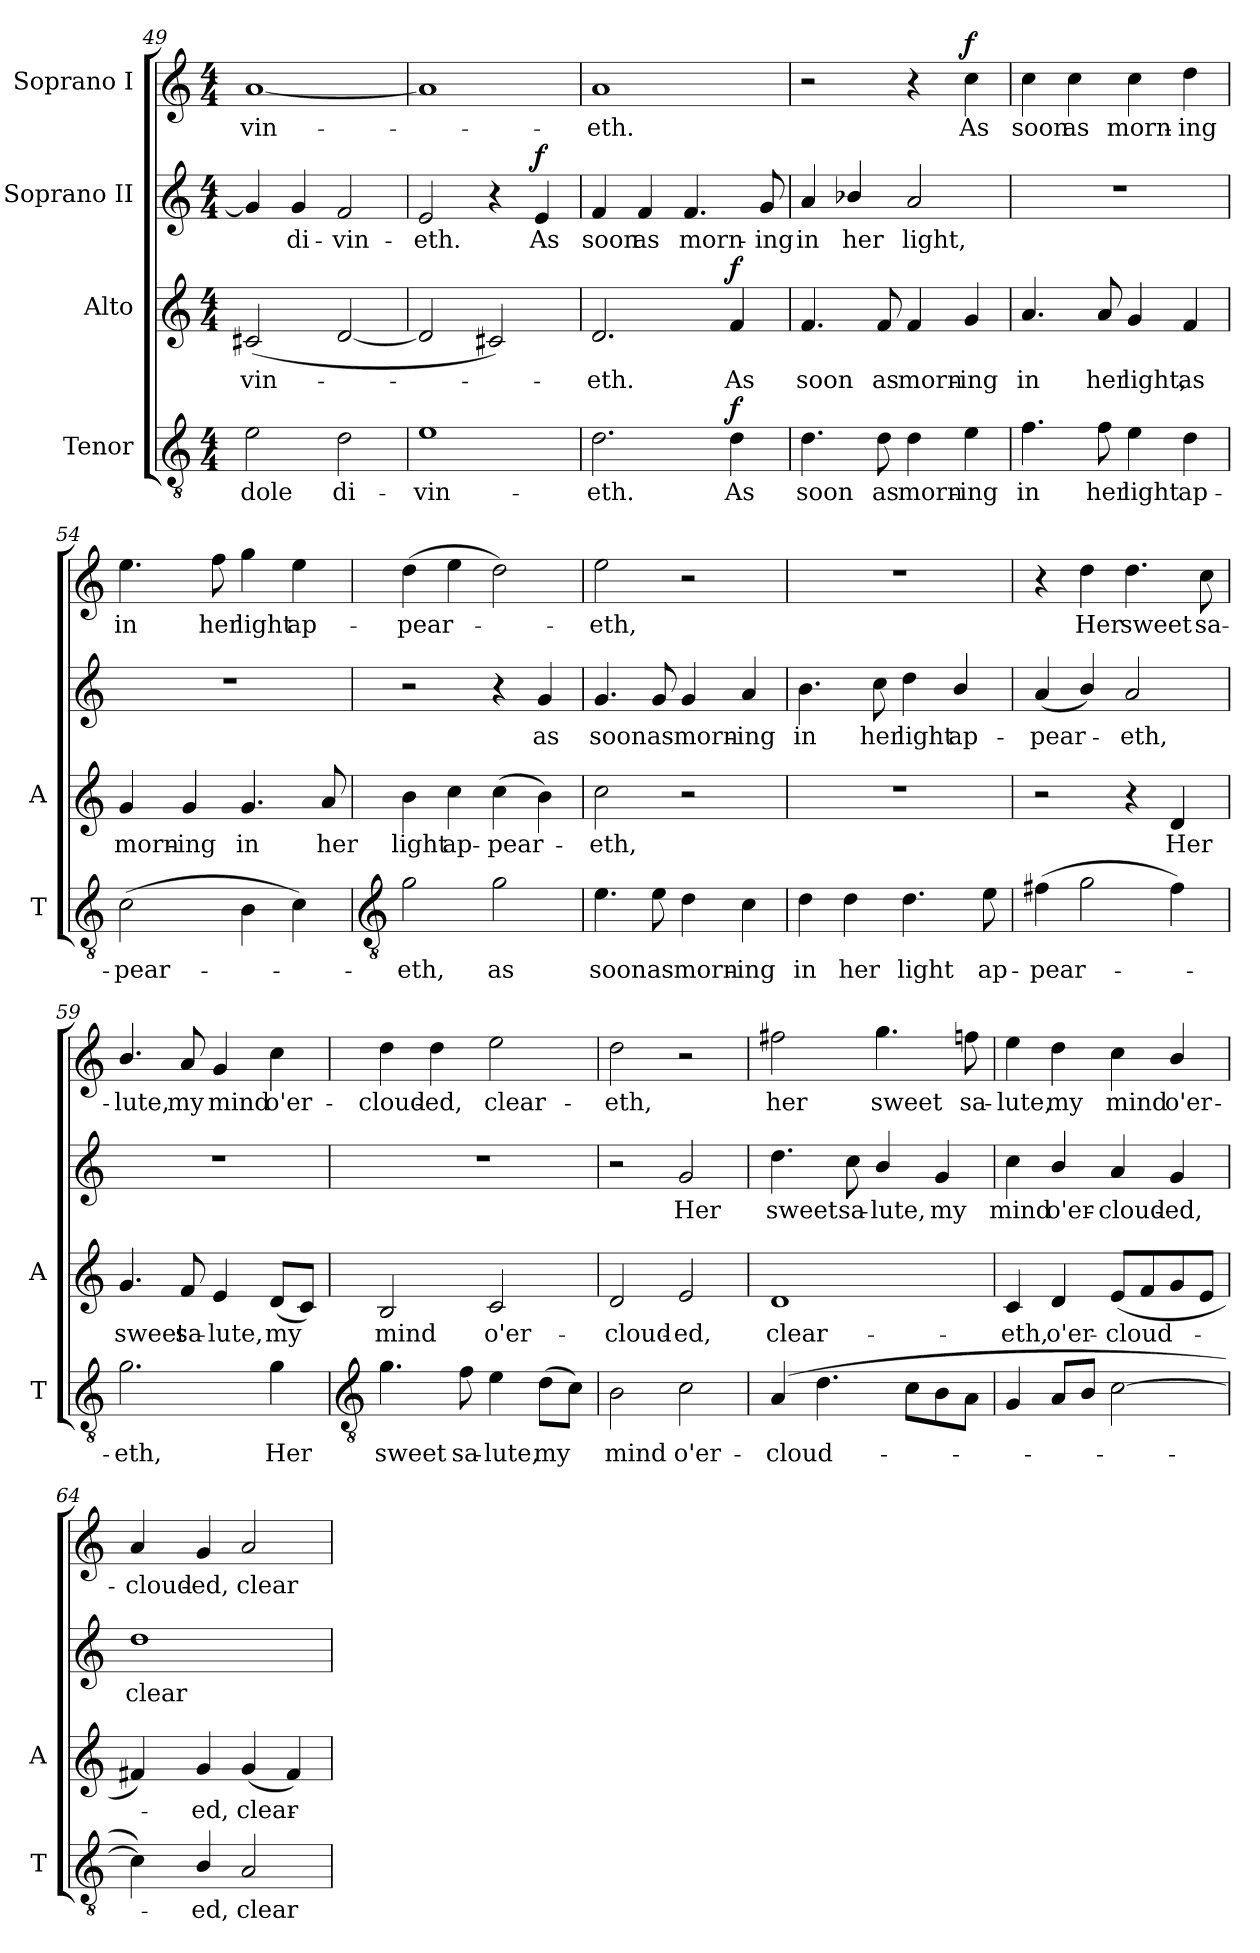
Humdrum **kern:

**kern	**text	**dynam	**kern	**text	**dynam	**kern	**text	**dynam	**kern	**text	**dynam
*part4	*part4	*part4	*part3	*part3	*part3	*part2	*part2	*part2	*part1	*part1	*part1
*staff4	*staff4	*staff4	*staff3	*staff3	*staff3	*staff2	*staff2	*staff2	*staff1	*staff1	*staff1
*I"Tenor	*	*	*I"Alto	*	*	*I"Soprano II	*	*	*I"Soprano I	*	*
*I'T	*	*	*I'A	*	*	*	*	*	*	*	*
!!LO:LB:g=z
*clefGv2	*	*	*clefG2	*	*	*clefG2	*	*	*clefG2	*	*
*k[]	*	*	*k[]	*	*	*k[]	*	*	*k[]	*	*
*C:	*	*	*C:	*	*	*C:	*	*	*C:	*	*
*M4/4	*	*	*M4/4	*	*	*M4/4	*	*	*M4/4	*	*
=49	=49	=49	=49	=49	=49	=49	=49	=49	=49	=49	=49
!	!LO:LY:b	!	!	!LO:LY:b	!	!	!	!	!	!LO:LY:b	!
2e	dole	.	(<2c#X	-vin-	.	4g]	.	.	[1a	-vin-	.
!	!	!	!	!	!	!	!LO:LY:b	!	!	!	!
.	.	.	.	.	.	4g	di-	.	.	.	.
!	!LO:LY:b	!	!	!	!	!	!LO:LY:b	!	!	!	!
2d	di-	.	[2d	.	.	2f	-vin-	.	.	.	.
=50	=50	=50	=50	=50	=50	=50	=50	=50	=50	=50	=50
!	!LO:LY:b	!	!	!	!	!	!LO:LY:b	!	!	!	!
1e	-vin-	.	2d]	.	.	2e	-eth.	.	1a]	.	.
.	.	.	2c#X)	.	.	4r	.	.	.	.	.
!	!	!	!	!	!	!	!LO:LY:b	!LO:DY:b	!	!	!
.	.	.	.	.	.	4e	As	f	.	.	.
=51	=51	=51	=51	=51	=51	=51	=51	=51	=51	=51	=51
!	!LO:LY:b	!	!	!LO:LY:b	!	!	!LO:LY:b	!	!	!LO:LY:b	!
2.d	-eth.	.	2.d	eth.	.	4f	soon	.	1a	eth.	.
!	!	!	!	!	!	!	!LO:LY:b	!	!	!	!
.	.	.	.	.	.	4f	as	.	.	.	.
!	!	!	!	!	!	!	!LO:LY:b	!	!	!	!
.	.	.	.	.	.	4.f	morn-	.	.	.	.
!	!LO:LY:b	!LO:DY:b	!	!LO:LY:b	!LO:DY:b	!	!	!	!	!	!
4d	As	f	4f	As	f	.	.	.	.	.	.
!	!	!	!	!	!	!	!LO:LY:b	!	!	!	!
.	.	.	.	.	.	8g	-ing	.	.	.	.
=52	=52	=52	=52	=52	=52	=52	=52	=52	=52	=52	=52
!	!LO:LY:b	!	!	!LO:LY:b	!	!	!LO:LY:b	!	!	!	!
4.d	soon	.	4.f	soon	.	4a	in	.	2r	.	.
!	!	!	!	!	!	!	!LO:LY:b	!	!	!	!
.	.	.	.	.	.	4b-X/	her	.	.	.	.
!	!LO:LY:b	!	!	!LO:LY:b	!	!	!	!	!	!	!
8d	as	.	8f	as	.	.	.	.	.	.	.
!	!LO:LY:b	!	!	!LO:LY:b	!	!	!LO:LY:b	!	!	!	!
4d	morn-	.	4f	morn-	.	2a	light,	.	4r	.	.
!	!LO:LY:b	!	!	!LO:LY:b	!	!	!	!	!	!LO:LY:b	!LO:DY:b
4e	-ing	.	4g	-ing	.	.	.	.	4cc	As	f
=53	=53	=53	=53	=53	=53	=53	=53	=53	=53	=53	=53
!	!LO:LY:b	!	!	!LO:LY:b	!	!	!	!	!	!LO:LY:b	!
4.f	in	.	4.a	in	.	1r	.	.	4cc	soon	.
!	!	!	!	!	!	!	!	!	!	!LO:LY:b	!
.	.	.	.	.	.	.	.	.	4cc	as	.
!	!LO:LY:b	!	!	!LO:LY:b	!	!	!	!	!	!	!
8f	her	.	8a	her	.	.	.	.	.	.	.
!	!LO:LY:b	!	!	!LO:LY:b	!	!	!	!	!	!LO:LY:b	!
4e	light	.	4g	light,	.	.	.	.	4cc	morn-	.
!	!LO:LY:b	!	!	!LO:LY:b	!	!	!	!	!	!LO:LY:b	!
4d	ap-	.	4f	as	.	.	.	.	4dd	-ing	.
=54	=54	=54	=54	=54	=54	=54	=54	=54	=54	=54	=54
!	!LO:LY:b	!	!	!LO:LY:b	!	!	!	!	!	!LO:LY:b	!
(>2c	-pear-	.	4g	morn-	.	1r	.	.	4.ee	in	.
!	!	!	!	!LO:LY:b	!	!	!	!	!	!	!
.	.	.	4g	-ing	.	.	.	.	.	.	.
!	!	!	!	!	!	!	!	!	!	!LO:LY:b	!
.	.	.	.	.	.	.	.	.	8ff	her	.
!	!	!	!	!LO:LY:b	!	!	!	!	!	!LO:LY:b	!
4B	.	.	4.g	in	.	.	.	.	4gg	light	.
!	!	!	!	!	!	!	!	!	!	!LO:LY:b	!
4c)	.	.	.	.	.	.	.	.	4ee	ap-	.
!	!	!	!	!LO:LY:b	!	!	!	!	!	!	!
.	.	.	8a	her	.	.	.	.	.	.	.
!!LO:LB:g=z
=55	=55	=55	=55	=55	=55	=55	=55	=55	=55	=55	=55
*clefGv2	*	*	*	*	*	*	*	*	*	*	*
!	!LO:LY:b	!	!	!LO:LY:b	!	!	!	!	!	!LO:LY:b	!
2g	eth,	.	4b	light	.	2r	.	.	(>4dd	-pear-	.
!	!	!	!	!LO:LY:b	!	!	!	!	!	!	!
.	.	.	4cc	ap-	.	.	.	.	4ee	.	.
!	!LO:LY:b	!	!	!LO:LY:b	!	!	!	!	!	!	!
2g	as	.	(>4cc	-pear-	.	4r	.	.	2dd)	.	.
!	!	!	!	!	!	!	!LO:LY:b	!	!	!	!
.	.	.	4b)	.	.	4g	as	.	.	.	.
=56	=56	=56	=56	=56	=56	=56	=56	=56	=56	=56	=56
!	!LO:LY:b	!	!	!LO:LY:b	!	!	!LO:LY:b	!	!	!LO:LY:b	!
4.e	soon	.	2cc	eth,	.	4.g	soon	.	2ee	eth,	.
!	!LO:LY:b	!	!	!	!	!	!LO:LY:b	!	!	!	!
8e	as	.	.	.	.	8g	as	.	.	.	.
!	!LO:LY:b	!	!	!	!	!	!LO:LY:b	!	!	!	!
4d	morn-	.	2r	.	.	4g	morn-	.	2r	.	.
!	!LO:LY:b	!	!	!	!	!	!LO:LY:b	!	!	!	!
4c	-ing	.	.	.	.	4a	-ing	.	.	.	.
=57	=57	=57	=57	=57	=57	=57	=57	=57	=57	=57	=57
!	!LO:LY:b	!	!	!	!	!	!LO:LY:b	!	!	!	!
4d	in	.	1r	.	.	4.b	in	.	1r	.	.
!	!LO:LY:b	!	!	!	!	!	!	!	!	!	!
4d	her	.	.	.	.	.	.	.	.	.	.
!	!	!	!	!	!	!	!LO:LY:b	!	!	!	!
.	.	.	.	.	.	8cc	her	.	.	.	.
!	!LO:LY:b	!	!	!	!	!	!LO:LY:b	!	!	!	!
4.d	light	.	.	.	.	4dd	light	.	.	.	.
!	!	!	!	!	!	!	!LO:LY:b	!	!	!	!
.	.	.	.	.	.	4b/	ap-	.	.	.	.
!	!LO:LY:b	!	!	!	!	!	!	!	!	!	!
8e	ap-	.	.	.	.	.	.	.	.	.	.
=58	=58	=58	=58	=58	=58	=58	=58	=58	=58	=58	=58
!	!LO:LY:b	!	!	!	!	!	!LO:LY:b	!	!	!	!
(>4f#X	-pear-	.	2r	.	.	(<4a	-pear-	.	4r	.	.
!	!	!	!	!	!	!	!	!	!	!LO:LY:b	!
2g	.	.	.	.	.	4b/)	.	.	4dd	Her	.
!	!	!	!	!	!	!	!LO:LY:b	!	!	!LO:LY:b	!
.	.	.	4r	.	.	2a	eth,	.	4.dd	sweet	.
!	!	!	!	!LO:LY:b	!	!	!	!	!	!	!
4f#)	.	.	4d	Her	.	.	.	.	.	.	.
!	!	!	!	!	!	!	!	!	!	!LO:LY:b	!
.	.	.	.	.	.	.	.	.	8cc	sa-	.
=59	=59	=59	=59	=59	=59	=59	=59	=59	=59	=59	=59
!	!LO:LY:b	!	!	!LO:LY:b	!	!	!	!	!	!LO:LY:b	!
2.g	eth,	.	4.g	sweet	.	1r	.	.	4.b/	-lute,	.
!	!	!	!	!LO:LY:b	!	!	!	!	!	!LO:LY:b	!
.	.	.	8f	sa-	.	.	.	.	8a	my	.
!	!	!	!	!LO:LY:b	!	!	!	!	!	!LO:LY:b	!
.	.	.	4e	-lute,	.	.	.	.	4g	mind	.
!	!LO:LY:b	!	!	!LO:LY:b	!	!	!	!	!	!LO:LY:b	!
4g	Her	.	(<8dL	my	.	.	.	.	4cc	o'er-	.
.	.	.	8cJ)	.	.	.	.	.	.	.	.
!!LO:LB:g=z
=60	=60	=60	=60	=60	=60	=60	=60	=60	=60	=60	=60
*clefGv2	*	*	*	*	*	*	*	*	*	*	*
!	!LO:LY:b	!	!	!LO:LY:b	!	!	!	!	!	!LO:LY:b	!
4.g	sweet	.	2B	mind	.	1r	.	.	4dd	-cloud-	.
!	!	!	!	!	!	!	!	!	!	!LO:LY:b	!
.	.	.	.	.	.	.	.	.	4dd	-ed,	.
!	!LO:LY:b	!	!	!	!	!	!	!	!	!	!
8f	sa-	.	.	.	.	.	.	.	.	.	.
!	!LO:LY:b	!	!	!LO:LY:b	!	!	!	!	!	!LO:LY:b	!
4e	-lute,	.	2c	o'er-	.	.	.	.	2ee	clear-	.
!	!LO:LY:b	!	!	!	!	!	!	!	!	!	!
(>8dL	my	.	.	.	.	.	.	.	.	.	.
8cJ)	.	.	.	.	.	.	.	.	.	.	.
=61	=61	=61	=61	=61	=61	=61	=61	=61	=61	=61	=61
!	!LO:LY:b	!	!	!LO:LY:b	!	!	!	!	!	!LO:LY:b	!
2B	mind	.	2d	-cloud-	.	2r	.	.	2dd	-eth,	.
!	!LO:LY:b	!	!	!LO:LY:b	!	!	!LO:LY:b	!	!	!	!
2c	o'er-	.	2e	-ed,	.	2g	Her	.	2r	.	.
=62	=62	=62	=62	=62	=62	=62	=62	=62	=62	=62	=62
!	!LO:LY:b	!	!	!LO:LY:b	!	!	!LO:LY:b	!	!	!LO:LY:b	!
(<4A	-cloud-	.	1d	clear-	.	4.dd	sweet	.	2ff#X	her	.
4.d	.	.	.	.	.	.	.	.	.	.	.
!	!	!	!	!	!	!	!LO:LY:b	!	!	!	!
.	.	.	.	.	.	8cc	sa-	.	.	.	.
!	!	!	!	!	!	!	!LO:LY:b	!	!	!LO:LY:b	!
.	.	.	.	.	.	4b/	-lute,	.	4.gg	sweet	.
8cL	.	.	.	.	.	.	.	.	.	.	.
!	!	!	!	!	!	!	!LO:LY:b	!	!	!	!
8B	.	.	.	.	.	4g	my	.	.	.	.
!	!	!	!	!	!	!	!	!	!	!LO:LY:b	!
8AJ	.	.	.	.	.	.	.	.	8ffn	sa-	.
=63	=63	=63	=63	=63	=63	=63	=63	=63	=63	=63	=63
!	!	!	!	!LO:LY:b	!	!	!LO:LY:b	!	!	!LO:LY:b	!
4G	.	.	4c	-eth,	.	4cc	mind	.	4ee	-lute,	.
!	!	!	!	!LO:LY:b	!	!	!LO:LY:b	!	!	!LO:LY:b	!
8AL	.	.	4d	o'er-	.	4b/	o'er-	.	4dd	my	.
8BJ	.	.	.	.	.	.	.	.	.	.	.
!	!	!	!	!LO:LY:b	!	!	!LO:LY:b	!	!	!LO:LY:b	!
[2c	.	.	(<8eL	-cloud-	.	4a	-cloud-	.	4cc	mind	.
.	.	.	8f	.	.	.	.	.	.	.	.
!	!	!	!	!	!	!	!LO:LY:b	!	!	!LO:LY:b	!
.	.	.	8g	.	.	4g	-ed,	.	4b/	o'er-	.
.	.	.	8eJ	.	.	.	.	.	.	.	.
=64	=64	=64	=64	=64	=64	=64	=64	=64	=64	=64	=64
!	!	!	!	!	!	!	!LO:LY:b	!	!	!LO:LY:b	!
4c])	.	.	4f#X)	.	.	1dd	clear-	.	4a	-cloud-	.
!	!LO:LY:b	!	!	!LO:LY:b	!	!	!	!	!	!LO:LY:b	!
4B/	ed,	.	4g	ed,	.	.	.	.	4g	-ed,	.
!	!LO:LY:b	!	!	!LO:LY:b	!	!	!	!	!	!LO:LY:b	!
2A	clear-	.	(<4g	clear-	.	.	.	.	2a	clear-	.
.	.	.	4f#)	.	.	.	.	.	.	.	.
=	=	=	=	=	=	=	=	=	=	=	=
*-	*-	*-	*-	*-	*-	*-	*-	*-	*-	*-	*-
